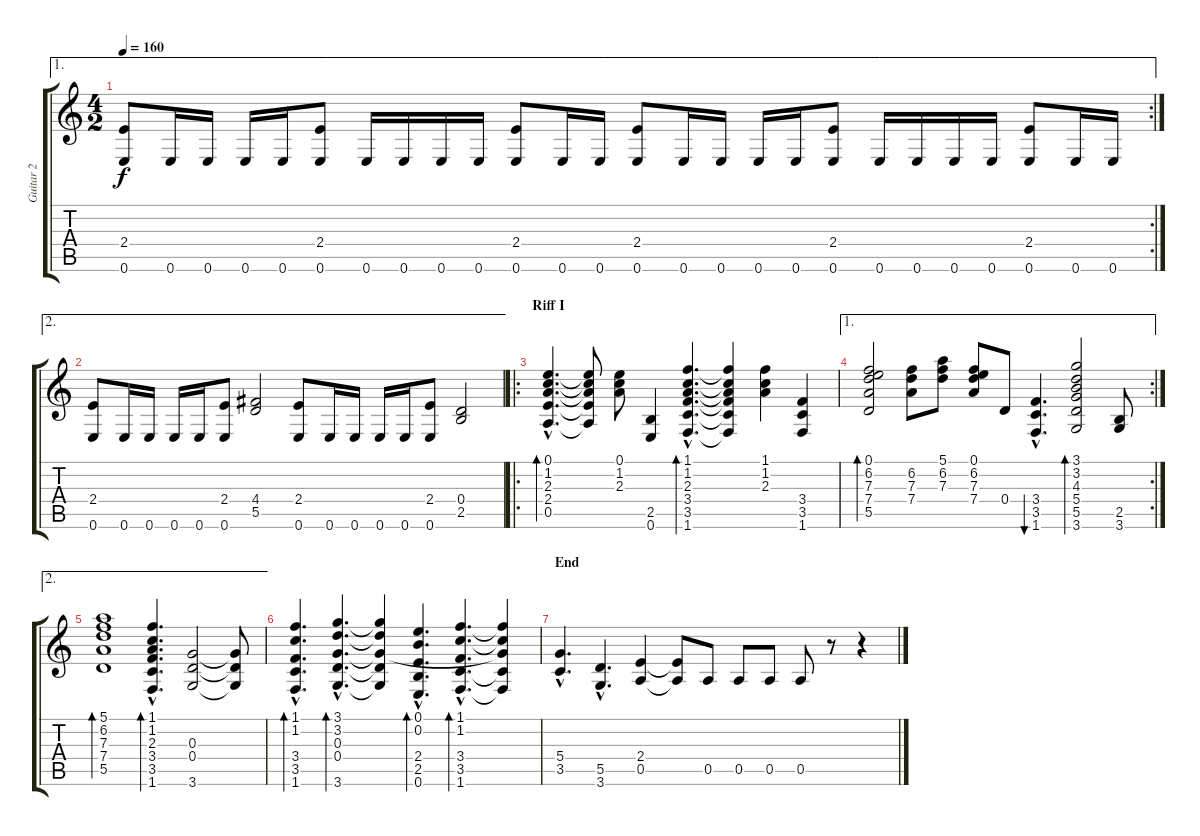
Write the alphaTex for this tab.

\track ("Guitar 2" "Guitar 2") {instrument overdrivenguitar}
\staff {score tabs}
\tuning (E4 B3 G3 D3 A2 E2) {hide}
\ae 1
\rc 2
\ts (4 2)
\tempo 160
\clef g2
\ks c
(2.4 0.6).8{dy f} 0.6.16 0.6.16 0.6.16 0.6.16 (2.4 0.6).8 0.6.16 0.6.16 0.6.16 0.6.16 (2.4 0.6).8 0.6.16 0.6.16 (2.4 0.6).8 0.6.16 0.6.16 0.6.16 0.6.16 (2.4 0.6).8 0.6.16 0.6.16 0.6.16 0.6.16 (2.4 0.6).8 0.6.16 0.6.16 |
\ae 2
(2.4 0.6).8 0.6.16 0.6.16 0.6.16 0.6.16 (2.4 0.6).8 (4.4 5.5).2 (2.4 0.6).8 0.6.16 0.6.16 0.6.16 0.6.16 (2.4 0.6).8 (0.4 2.5).2 |
\ro
\section ("" "Riff I")
(0.1{hac} 1.2{hac} 2.3{hac} 2.4{hac} 0.5{hac}).4{d bd 240 volume 8 instrument electricguitarclean} (0.1{t} 1.2{t} 2.3{t} 2.4{t} 0.5{t}).8 (0.1 1.2 2.3).8 (2.5 0.6).4 (1.1{hac} 1.2{hac} 2.3{hac} 3.4{hac} 3.5{hac} 1.6{hac}).4{d bd 120} (1.1{t} 1.2{t} 2.3{t} 3.4{t} 3.5{t} 1.6{t}).4 (1.1 1.2 2.3).4 (3.4 3.5 1.6).4 |
\ae 1
\rc 2
(0.1 6.2 7.3 7.4 5.5).2{bd 240} (6.2 7.3 7.4).8 (5.1 6.2 7.3).8 (0.1 6.2 7.3 7.4).8 0.4.8 (3.4{hac} 3.5{hac} 1.6{hac}).4{d bu 240} (3.1 3.2 4.3 5.4 5.5 3.6).2{bd 240} (2.5 3.6).8 |
\ae 2
(5.1 6.2 7.3 7.4 5.5).1{bd 480} (1.1{hac} 1.2{hac} 2.3{hac} 3.4{hac} 3.5{hac} 1.6{hac}).4{d bd 120} (0.3 0.4 3.6).2 (0.3{t} 0.4{t} 3.6{t}).8 |
(1.1{hac} 1.2{hac} 3.4{hac} 3.5{hac} 1.6{hac}).4{d bd 240} (3.1{hac} 3.2{hac} 0.3{hac} 0.4{hac} 3.6{hac}).4{d bd 240} (3.1{t} 3.2{t} 0.3{t} 0.4{t} 3.6{t}).4 (0.1{hac} 0.2{hac} 2.4{hac} 2.5{hac} 0.6{hac}).4{d bd 120} (1.1{hac} 1.2{hac} 3.4{hac} 3.5{hac} 1.6{hac}).4{d bd 240} (1.1{t} 1.2{t} 0.3{t} 3.5{t} 1.6{t}).4 |
\section ("" "End")
(5.4{hac} 3.5{hac}).4{d volume 11 instrument distortionguitar} (5.5{hac} 3.6{hac}).4{d} (2.4 0.5).4 (2.4{t} 0.5{t}).8 0.5.8 0.5.8 0.5.8 0.5.8 r.8 r.4
